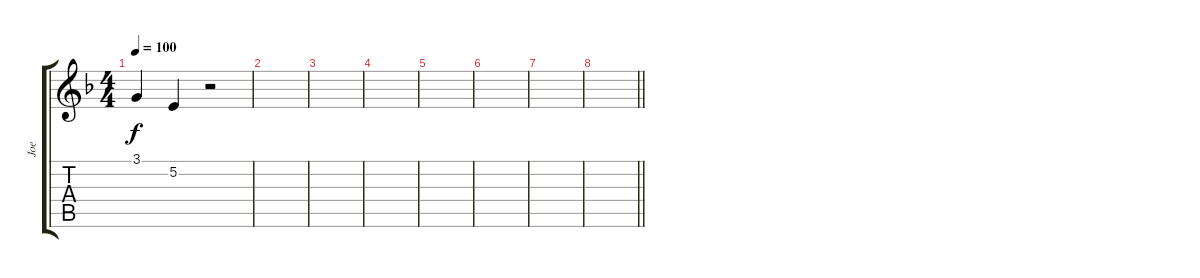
\track ("Joe" "Joe") {instrument lead1square}
\staff {score tabs}
\tuning (E4 B3 G3 D3 A2 E2) {hide}
\ts (4 4)
\tempo 100
\clef g2
\ks dminor
3.1.4{dy f} 5.2.4 r.2 |
|
|
|
|
|
|
\barLineRight lightlight
